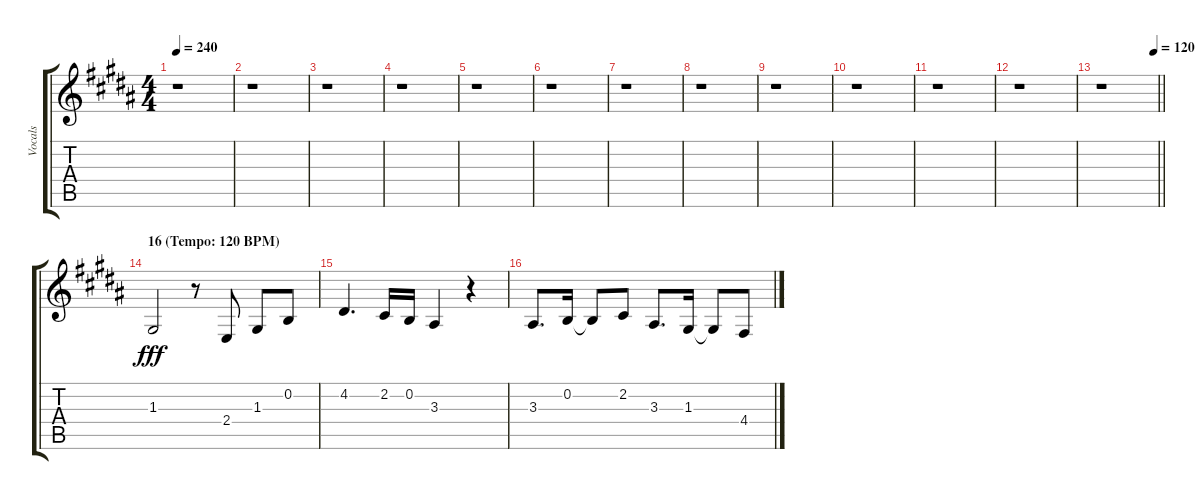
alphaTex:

\track ("Vocals" "Vocals") {instrument voiceoohs}
\staff {score tabs}
\tuning (E4 B3 G3 D3 A2 E2) {hide}
\ts (4 4)
\tempo 240
\clef g2
\ks b
r.1{dy ff} |
r.1 |
r.1 |
r.1 |
r.1 |
r.1 |
r.1 |
r.1 |
r.1 |
r.1 |
r.1 |
r.1 |
\tempo (120 0.9375)
\barLineRight lightlight
r.1 |
\section ("" "16 (Tempo: 120 BPM)")
1.3.2{dy fff} r.8 2.4.8 1.3.8 0.2.8 |
4.2.4{d} 2.2.16 0.2.16 3.3.4 r.4 |
3.3.8{d} 0.2.16 0.2{t}.8 2.2.8 3.3.8{d} 1.3.16 1.3{t}.8 4.4.8
